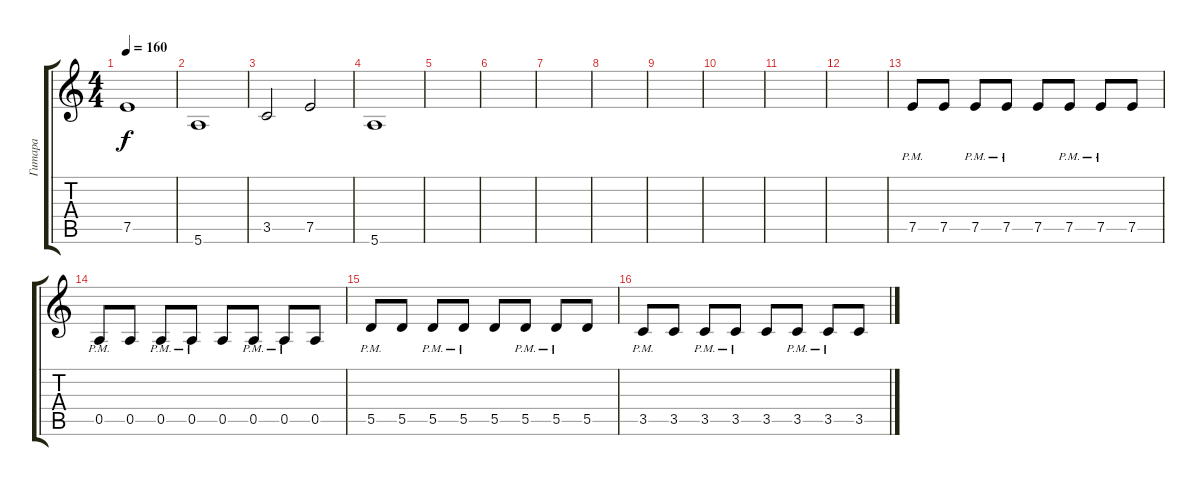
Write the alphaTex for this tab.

\track ("Гитара" "Гитара") {instrument distortionguitar}
\staff {score tabs}
\tuning (E4 B3 G3 D3 A2 E2) {hide}
\ts (4 4)
\tempo 160
\clef g2
\ks c
7.5.1{dy f} |
5.6.1 |
3.5.2 7.5.2 |
5.6.1 |
|
|
|
|
|
|
|
|
7.5{pm}.8 7.5.8 7.5{pm}.8 7.5{pm}.8 7.5.8 7.5{pm}.8 7.5{pm}.8 7.5.8 |
0.5{pm}.8 0.5.8 0.5{pm}.8 0.5{pm}.8 0.5.8 0.5{pm}.8 0.5{pm}.8 0.5.8 |
5.5{pm}.8 5.5.8 5.5{pm}.8 5.5{pm}.8 5.5.8 5.5{pm}.8 5.5{pm}.8 5.5.8 |
3.5{pm}.8 3.5.8 3.5{pm}.8 3.5{pm}.8 3.5.8 3.5{pm}.8 3.5{pm}.8 3.5.8
